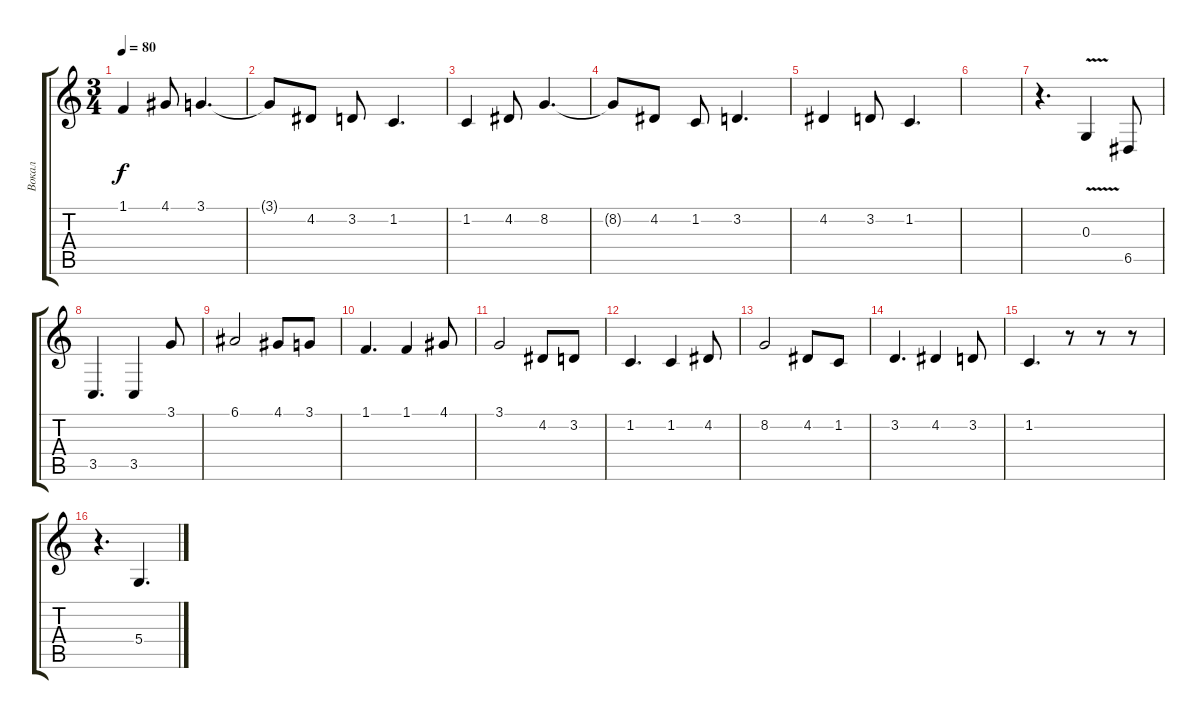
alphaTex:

\track ("Вокал" "Вокал") {instrument lead3calliope}
\staff {score tabs}
\tuning (E4 B3 G3 D3 A2 E2) {hide}
\ts (3 4)
\tempo 80
\clef g2
\ks c
1.1.4{dy f} 4.1.8 3.1.4{d} |
3.1{t}.8 4.2.8 3.2.8 1.2.4{d} |
1.2.4 4.2.8 8.2.4{d} |
8.2{t}.8 4.2.8 1.2.8 3.2.4{d} |
4.2.4 3.2.8 1.2.4{d} |
|
r.4{d} 0.3{v}.4 6.5.8 |
3.5.4{d} 3.5.4 3.1.8 |
6.1.2 4.1.8 3.1.8 |
1.1.4{d} 1.1.4 4.1.8 |
3.1.2 4.2.8 3.2.8 |
1.2.4{d} 1.2.4 4.2.8 |
8.2.2 4.2.8 1.2.8 |
3.2.4{d} 4.2.4 3.2.8 |
1.2.4{d} r.8 r.8 r.8 |
r.4{d} 5.4.4{d}
